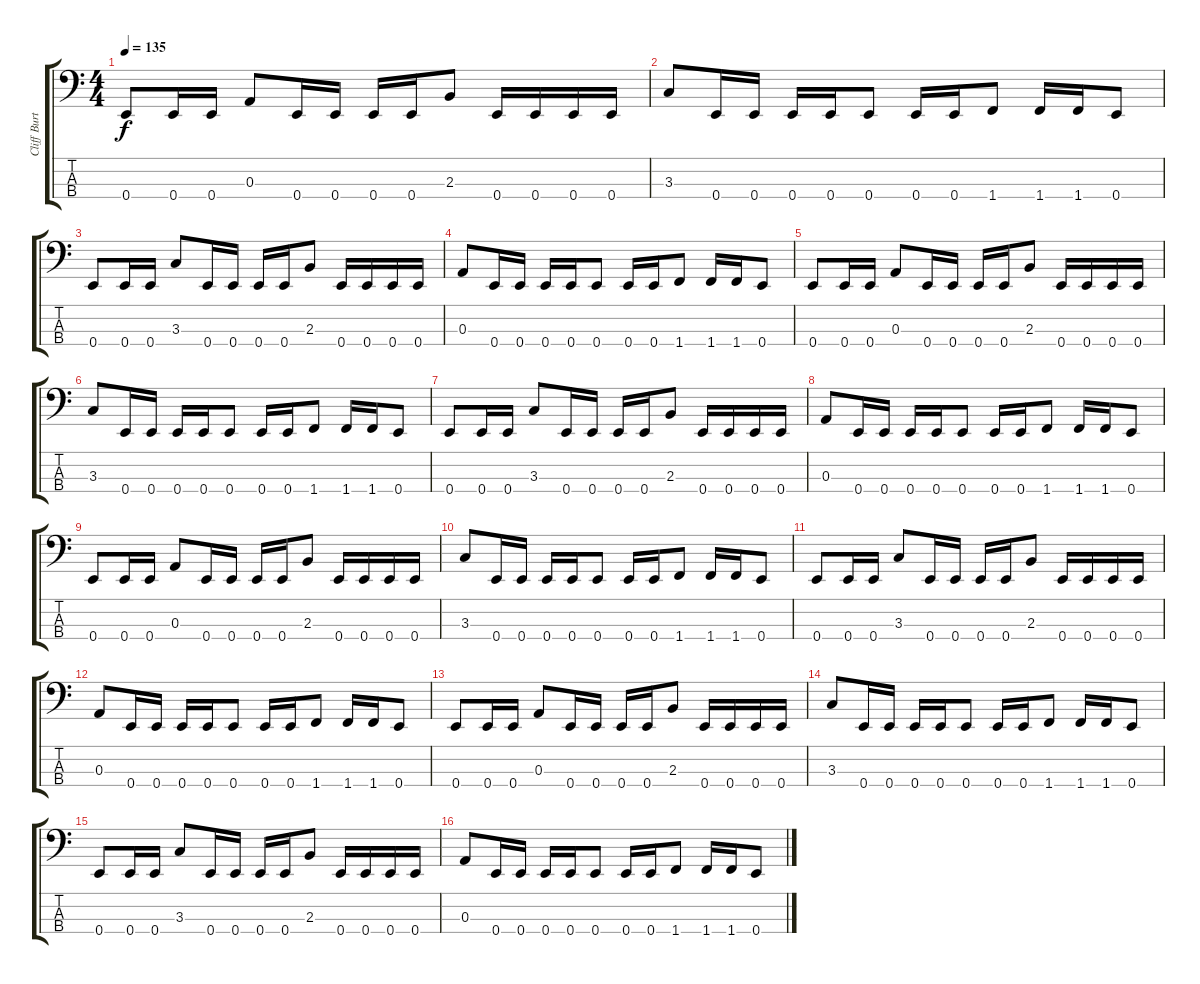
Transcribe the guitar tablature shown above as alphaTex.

\track ("Cliff Burton (Bass)" "Cliff Burt") {instrument electricbassfinger}
\staff {score tabs}
\tuning (G2 D2 A1 E1) {hide}
\ts (4 4)
\tempo 135
\clef f4
\ks c
0.4.8{dy f} 0.4.16 0.4.16 0.3.8 0.4.16 0.4.16 0.4.16 0.4.16 2.3.8 0.4.16 0.4.16 0.4.16 0.4.16 |
3.3.8 0.4.16 0.4.16 0.4.16 0.4.16 0.4.8 0.4.16 0.4.16 1.4.8 1.4.16 1.4.16 0.4.8 |
0.4.8 0.4.16 0.4.16 3.3.8 0.4.16 0.4.16 0.4.16 0.4.16 2.3.8 0.4.16 0.4.16 0.4.16 0.4.16 |
0.3.8 0.4.16 0.4.16 0.4.16 0.4.16 0.4.8 0.4.16 0.4.16 1.4.8 1.4.16 1.4.16 0.4.8 |
0.4.8 0.4.16 0.4.16 0.3.8 0.4.16 0.4.16 0.4.16 0.4.16 2.3.8 0.4.16 0.4.16 0.4.16 0.4.16 |
3.3.8 0.4.16 0.4.16 0.4.16 0.4.16 0.4.8 0.4.16 0.4.16 1.4.8 1.4.16 1.4.16 0.4.8 |
0.4.8 0.4.16 0.4.16 3.3.8 0.4.16 0.4.16 0.4.16 0.4.16 2.3.8 0.4.16 0.4.16 0.4.16 0.4.16 |
0.3.8 0.4.16 0.4.16 0.4.16 0.4.16 0.4.8 0.4.16 0.4.16 1.4.8 1.4.16 1.4.16 0.4.8 |
0.4.8 0.4.16 0.4.16 0.3.8 0.4.16 0.4.16 0.4.16 0.4.16 2.3.8 0.4.16 0.4.16 0.4.16 0.4.16 |
3.3.8 0.4.16 0.4.16 0.4.16 0.4.16 0.4.8 0.4.16 0.4.16 1.4.8 1.4.16 1.4.16 0.4.8 |
0.4.8{volume 13} 0.4.16 0.4.16 3.3.8 0.4.16 0.4.16 0.4.16 0.4.16 2.3.8 0.4.16 0.4.16 0.4.16 0.4.16 |
0.3.8 0.4.16 0.4.16 0.4.16 0.4.16 0.4.8 0.4.16 0.4.16 1.4.8 1.4.16 1.4.16 0.4.8 |
0.4.8{volume 10} 0.4.16 0.4.16 0.3.8 0.4.16 0.4.16 0.4.16 0.4.16 2.3.8 0.4.16 0.4.16 0.4.16 0.4.16 |
3.3.8 0.4.16 0.4.16 0.4.16 0.4.16 0.4.8 0.4.16 0.4.16 1.4.8 1.4.16 1.4.16 0.4.8 |
0.4.8{volume 8} 0.4.16 0.4.16 3.3.8 0.4.16 0.4.16 0.4.16 0.4.16 2.3.8 0.4.16 0.4.16 0.4.16 0.4.16 |
0.3.8 0.4.16 0.4.16 0.4.16 0.4.16 0.4.8 0.4.16 0.4.16 1.4.8 1.4.16 1.4.16 0.4.8
